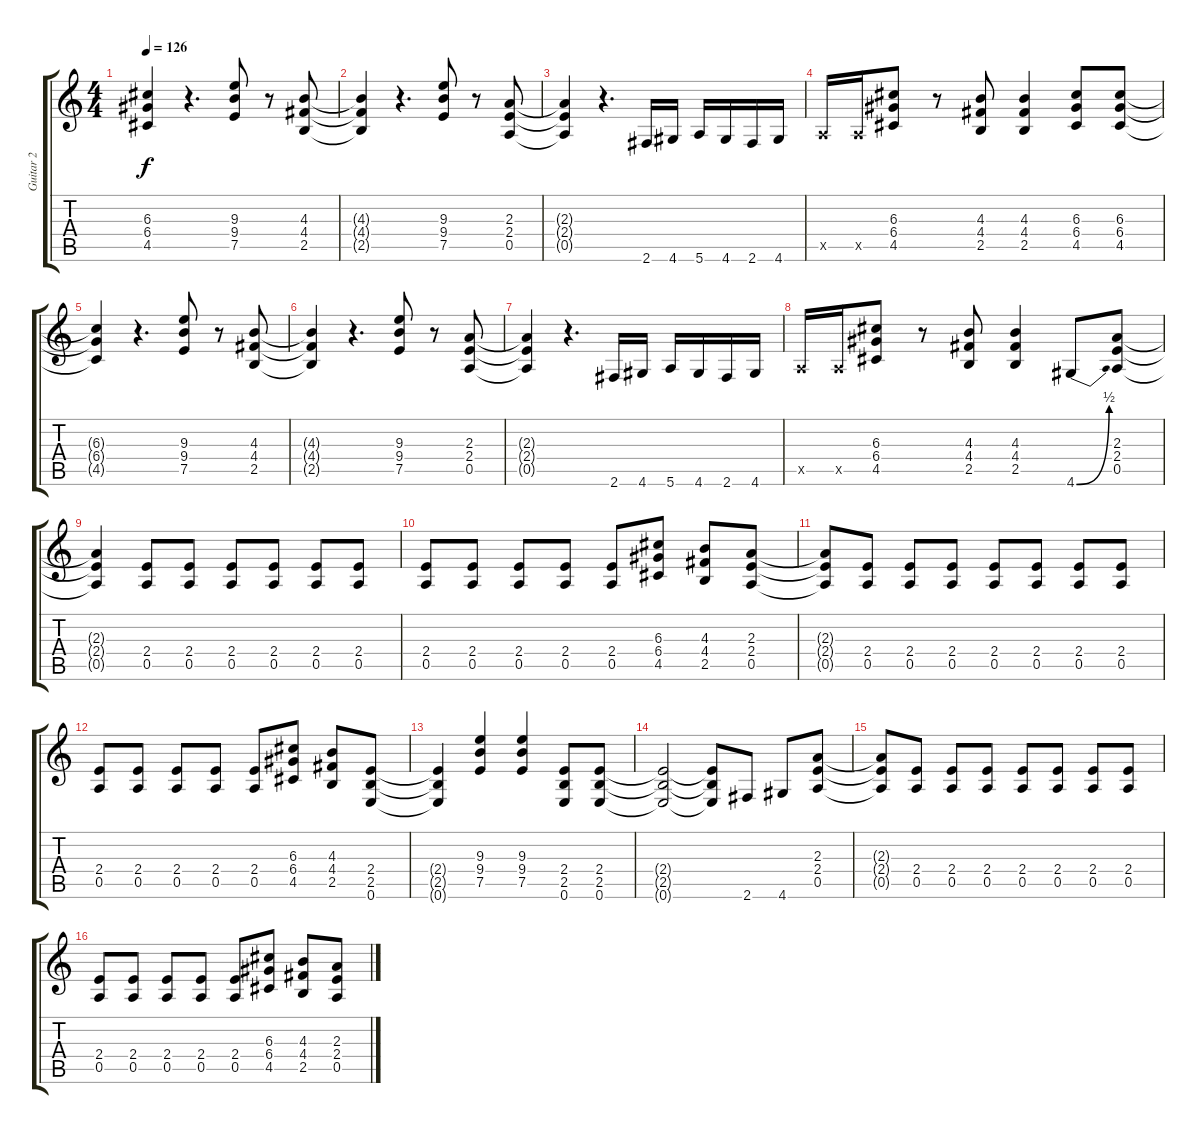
\track ("Guitar 2" "Guitar 2") {instrument overdrivenguitar}
\staff {score tabs}
\tuning (E4 B3 G3 D3 A2 E2) {hide}
\ts (4 4)
\tempo 126
\clef g2
\ks c
(6.3 6.4 4.5).4{dy f instrument overdrivenguitar} r.4{d} (9.3 9.4 7.5).8 r.8 (4.3 4.4 2.5).8 |
(4.3{t} 4.4{t} 2.5{t}).4 r.4{d} (9.3 9.4 7.5).8 r.8 (2.3 2.4 0.5).8 |
(2.3{t} 2.4{t} 0.5{t}).4 r.4{d} 2.6.16 4.6.16 5.6.16 4.6.16 2.6.16 4.6.16 |
0.5{x}.16 0.5{x}.16 (6.3 6.4 4.5).8 r.8 (4.3 4.4 2.5).8 (4.3 4.4 2.5).4 (6.3 6.4 4.5).8 (6.3 6.4 4.5).8 |
(6.3{t} 6.4{t} 4.5{t}).4 r.4{d} (9.3 9.4 7.5).8 r.8 (4.3 4.4 2.5).8 |
(4.3{t} 4.4{t} 2.5{t}).4 r.4{d} (9.3 9.4 7.5).8 r.8 (2.3 2.4 0.5).8 |
(2.3{t} 2.4{t} 0.5{t}).4 r.4{d} 2.6.16 4.6.16 5.6.16 4.6.16 2.6.16 4.6.16 |
0.5{x}.16 0.5{x}.16 (6.3 6.4 4.5).8 r.8 (4.3 4.4 2.5).8 (4.3 4.4 2.5).4 4.6{be (bend 0 0 60 2)}.8 (2.3 2.4 0.5).8 |
(2.3{t} 2.4{t} 0.5{t}).4 (2.4 0.5).8 (2.4 0.5).8 (2.4 0.5).8 (2.4 0.5).8 (2.4 0.5).8 (2.4 0.5).8 |
(2.4 0.5).8 (2.4 0.5).8 (2.4 0.5).8 (2.4 0.5).8 (2.4 0.5).8 (6.3 6.4 4.5).8 (4.3 4.4 2.5).8 (2.3 2.4 0.5).8 |
(2.3{t} 2.4{t} 0.5{t}).8 (2.4 0.5).8 (2.4 0.5).8 (2.4 0.5).8 (2.4 0.5).8 (2.4 0.5).8 (2.4 0.5).8 (2.4 0.5).8 |
(2.4 0.5).8 (2.4 0.5).8 (2.4 0.5).8 (2.4 0.5).8 (2.4 0.5).8 (6.3 6.4 4.5).8 (4.3 4.4 2.5).8 (2.4 2.5 0.6).8 |
(2.4{t} 2.5{t} 0.6{t}).4 (9.3 9.4 7.5).4 (9.3 9.4 7.5).4 (2.4 2.5 0.6).8 (2.4 2.5 0.6).8 |
(2.4{t} 2.5{t} 0.6{t}).2 (2.4{t} 2.5{t} 0.6{t}).8 2.6.8 4.6.8 (2.3 2.4 0.5).8 |
(2.3{t} 2.4{t} 0.5{t}).8 (2.4 0.5).8 (2.4 0.5).8 (2.4 0.5).8 (2.4 0.5).8 (2.4 0.5).8 (2.4 0.5).8 (2.4 0.5).8 |
(2.4 0.5).8 (2.4 0.5).8 (2.4 0.5).8 (2.4 0.5).8 (2.4 0.5).8 (6.3 6.4 4.5).8 (4.3 4.4 2.5).8 (2.3 2.4 0.5).8
